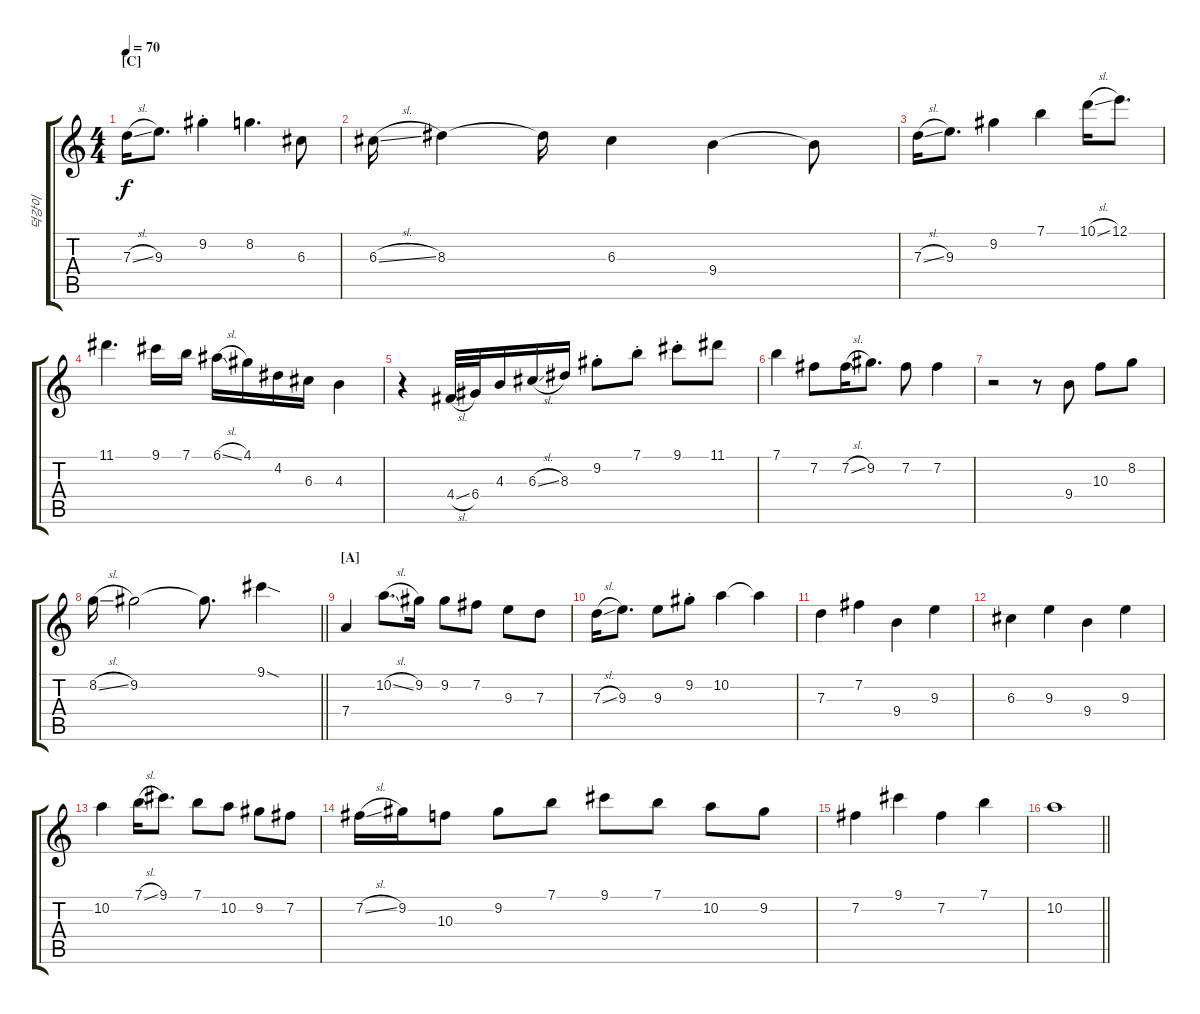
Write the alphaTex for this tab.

\track ("덕강이" "덕강이") {instrument acousticguitarsteel}
\staff {score tabs}
\tuning (E4 B3 G3 D3 A2 E2) {hide}
\ts (4 4)
\section ("" "[C]")
\tempo 70
\clef g2
\ks c
7.3{sl}.16{dy f} 9.3.8{d} 9.2{st}.4 8.2.4{d} 6.3.8 |
6.3{sl}.16 8.3.4 8.3{t}.16 6.3.4 9.4.4 9.4{t}.8 |
7.3{sl}.16 9.3.8{d} 9.2.4 7.1.4 10.1{sl}.16 12.1.8{d} |
11.1.4{d} 9.1.16 7.1.16 6.1{sl}.16 4.1.16 4.2.16 6.3.16 4.3.4 |
r.4 4.4{sl}.32 6.4.32 4.3.16 6.3{sl}.16 8.3.16 9.2{st}.8 7.1{st}.8 9.1{st}.8 11.1.8 |
7.1.4 7.2.8 7.2{sl}.16 9.2.8{d} 7.2.8 7.2.4 |
r.2 r.8 9.4.8 10.3.8 8.2.8 |
\barLineRight lightlight
8.2{sl}.16 9.2.2 9.2{t}.8{d} 9.1{sod}.4 |
\section ("" "[A]")
7.4.4 10.2{sl}.8{d} 9.2.16 9.2.8 7.2.8 9.3.8 7.3.8 |
7.3{sl}.16 9.3.8{d} 9.3.8 9.2{st}.8 10.2.4 10.2{t}.4 |
7.3.4 7.2.4 9.4.4 9.3.4 |
6.3.4 9.3.4 9.4.4 9.3.4 |
10.2.4 7.1{sl}.16 9.1.8{d} 7.1.8 10.2.8 9.2.8 7.2.8 |
7.2{sl}.16 9.2.16 10.3.8 9.2.8 7.1.8 9.1.8 7.1.8 10.2.8 9.2.8 |
7.2.4 9.1.4 7.2.4 7.1.4 |
\barLineRight lightlight
10.2.1
